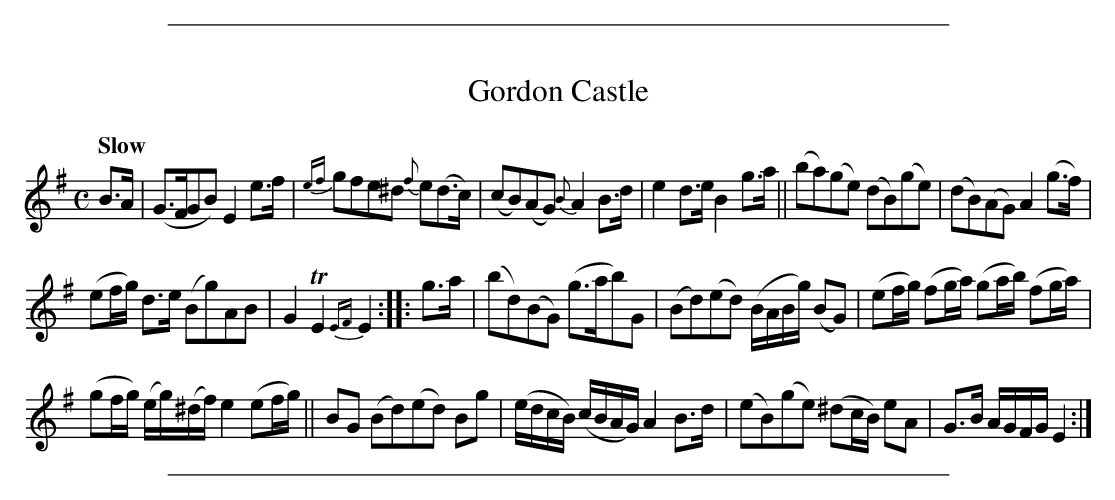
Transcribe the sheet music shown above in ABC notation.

X:1
T: Gordon Castle
Q: "Slow"
M: C
L: 1/16
K: Em
B3A |\
(G3FG2B2) E4 e3f | {ef}g2f2e2^d2 {f}e2(d3c) |\
(c2B2)(A2G2) {B}A4B3d | e4d3e B4g3a ||\
(b2a2)(g2e2) (d2B2)(g2e2) | (d2B2)(A2G2) A4(g3f) |
(e2fg) d3e (B2g2)A2B2 | G4TE4 {EF}E4 :: g3a |\
(b2d2)(B2G2) (g3ab2)G2 | (B2d2)(e2d2) (BABg) (B2G2) |\
(e2fg) (f2ga) (g2ab) (f2ga) |
(g2fg) (eg)(^df) e4 (e2fg) ||\
B2G2 (B2d2)(e2d2) B2g2 | (edcB) (cBAG) A4 B3d |\
(e2B2)(g2e2) (^d2cB) e2A2 | G3B AGFG E4 :|
